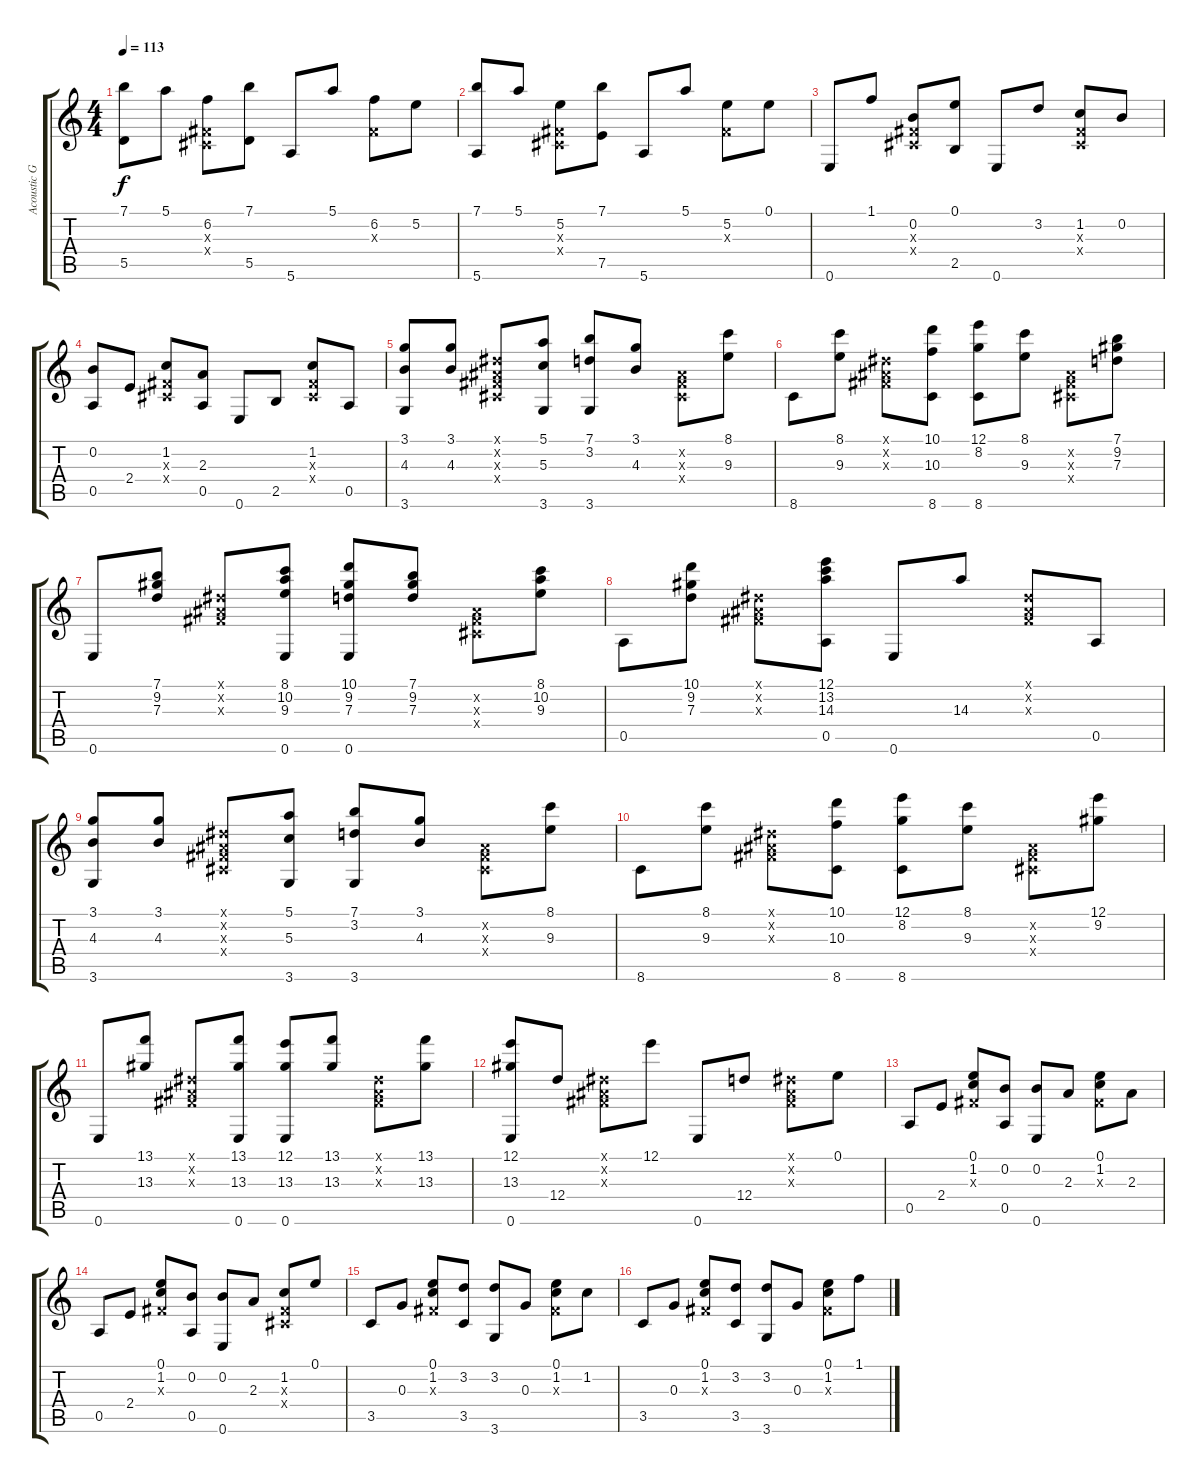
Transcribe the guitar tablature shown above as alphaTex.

\track ("Acoustic Guitar 1" "Acoustic G") {instrument acousticguitarnylon}
\staff {score tabs}
\tuning (E4 B3 G3 D3 A2 E2) {hide}
\ts (4 4)
\tempo 113
\clef g2
\ks c
(7.1 5.5).8{dy f} 5.1.8 (6.2 -1.3{x} -1.4{x}).8 (7.1 5.5).8 5.6.8 5.1.8 (6.2 -1.3{x}).8 5.2.8 |
(7.1 5.6).8 5.1.8 (5.2 -1.3{x} -1.4{x}).8 (7.1 7.5).8 5.6.8 5.1.8 (5.2 -1.3{x}).8 0.1.8 |
0.6.8 1.1.8 (0.2 -1.3{x} -1.4{x}).8 (0.1 2.5).8 0.6.8 3.2.8 (1.2 -1.3{x} -1.4{x}).8 0.2.8 |
(0.2 0.5).8 2.4.8 (1.2 -1.3{x} -1.4{x}).8 (2.3 0.5).8 0.6.8 2.5.8 (1.2 -1.3{x} -1.4{x}).8 0.5.8 |
(3.1 4.3 3.6).8 (3.1 4.3).8 (-1.1{x} -1.2{x} -1.3{x} -1.4{x}).8 (5.1 5.3 3.6).8 (7.1 3.2 3.6).8 (3.1 4.3).8 (-1.2{x} -1.3{x} -1.4{x}).8 (8.1 9.3).8 |
8.6.8 (8.1 9.3).8 (-1.1{x} -1.2{x} -1.3{x}).8 (10.1 10.3 8.6).8 (12.1 8.2 8.6).8 (8.1 9.3).8 (-1.2{x} -1.3{x} -1.4{x}).8 (7.1 9.2 7.3).8 |
0.6.8 (7.1 9.2 7.3).8 (-1.1{x} -1.2{x} -1.3{x}).8 (8.1 10.2 9.3 0.6).8 (10.1 9.2 7.3 0.6).8 (7.1 9.2 7.3).8 (-1.2{x} -1.3{x} -1.4{x}).8 (8.1 10.2 9.3).8 |
0.5.8 (10.1 9.2 7.3).8 (-1.1{x} -1.2{x} -1.3{x}).8 (12.1 13.2 14.3 0.5).8 0.6.8 14.3.8 (-1.1{x} -1.2{x} -1.3{x}).8 0.5.8 |
(3.1 4.3 3.6).8 (3.1 4.3).8 (-1.1{x} -1.2{x} -1.3{x} -1.4{x}).8 (5.1 5.3 3.6).8 (7.1 3.2 3.6).8 (3.1 4.3).8 (-1.2{x} -1.3{x} -1.4{x}).8 (8.1 9.3).8 |
8.6.8 (8.1 9.3).8 (-1.1{x} -1.2{x} -1.3{x}).8 (10.1 10.3 8.6).8 (12.1 8.2 8.6).8 (8.1 9.3).8 (-1.2{x} -1.3{x} -1.4{x}).8 (12.1 9.2).8 |
0.6.8 (13.1 13.3).8 (-1.1{x} -1.2{x} -1.3{x}).8 (13.1 13.3 0.6).8 (12.1 13.3 0.6).8 (13.1 13.3).8 (-1.1{x} -1.2{x} -1.3{x}).8 (13.1 13.3).8 |
(12.1 13.3 0.6).8 12.4.8 (-1.1{x} -1.2{x} -1.3{x}).8 12.1.8 0.6.8 12.4.8 (-1.1{x} -1.2{x} -1.3{x}).8 0.1.8 |
0.5.8 2.4.8 (0.1 1.2 -1.3{x}).8 (0.2 0.5).8 (0.2 0.6).8 2.3.8 (0.1 1.2 -1.3{x}).8 2.3.8 |
0.5.8 2.4.8 (0.1 1.2 -1.3{x}).8 (0.2 0.5).8 (0.2 0.6).8 2.3.8 (1.2 -1.3{x} -1.4{x}).8 0.1.8 |
3.5.8 0.3.8 (0.1 1.2 -1.3{x}).8 (3.2 3.5).8 (3.2 3.6).8 0.3.8 (0.1 1.2 -1.3{x}).8 1.2.8 |
3.5.8 0.3.8 (0.1 1.2 -1.3{x}).8 (3.2 3.5).8 (3.2 3.6).8 0.3.8 (0.1 1.2 -1.3{x}).8 1.1.8
